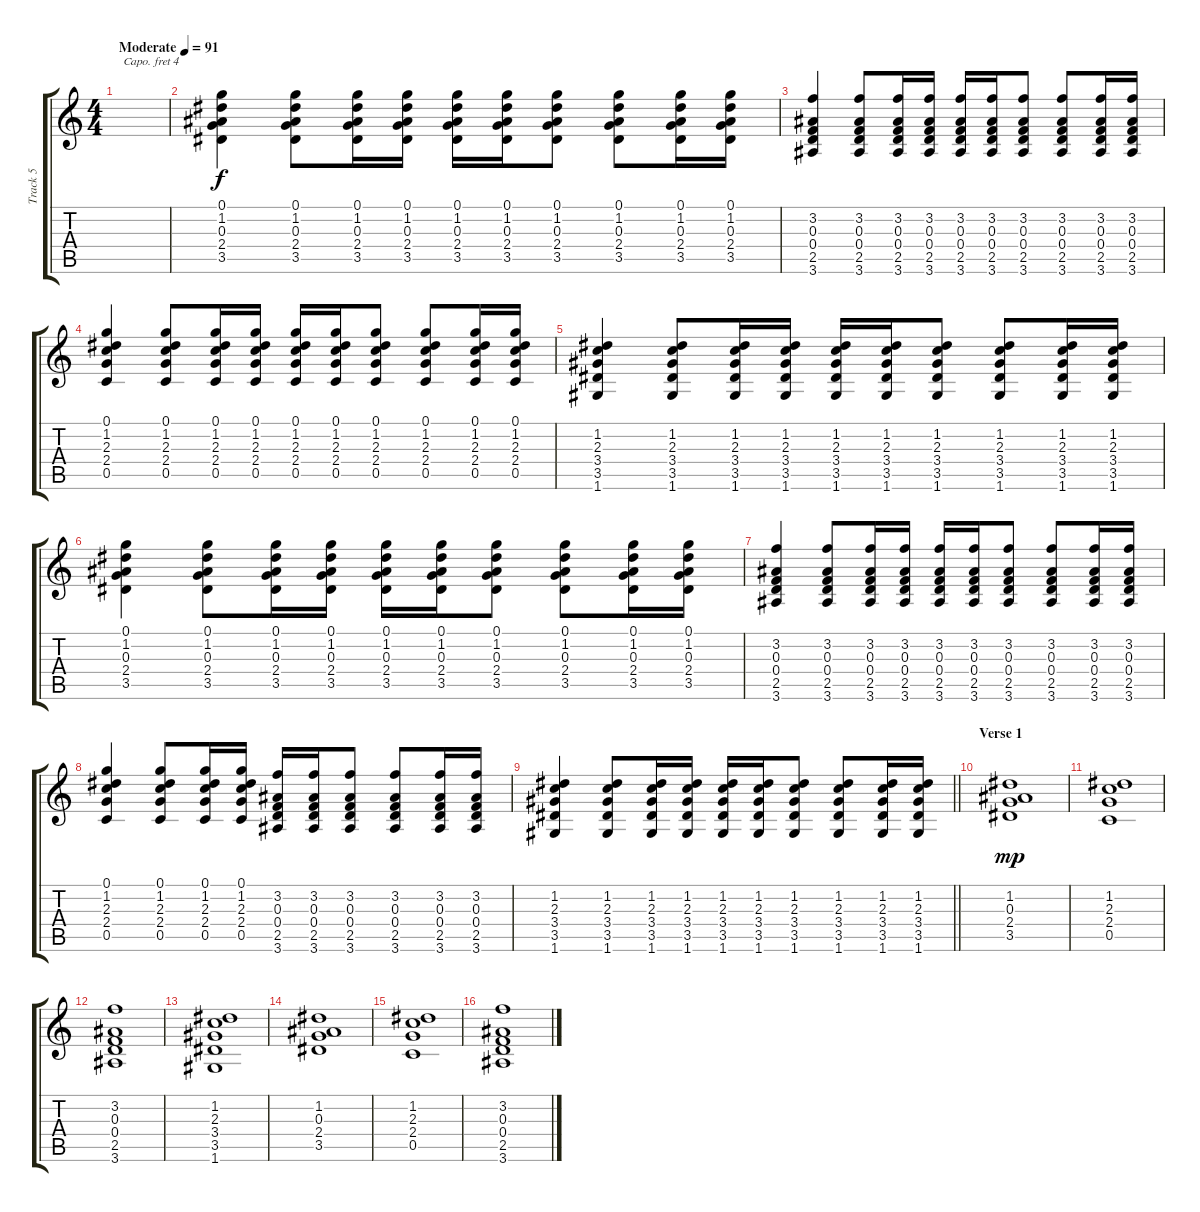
\track ("Track 5" "Track 5") {instrument acousticguitarsteel}
\staff {score tabs}
\capo 4
\tuning (Eb4 Bb3 Gb3 Db3 Ab2 Eb2) {hide}
\ts (4 4)
\tempo (91 "Moderate")
\clef g2
\ks c
|
(0.1 1.2 0.3 2.4 3.5).4 (0.1 1.2 0.3 2.4 3.5).8 (0.1 1.2 0.3 2.4 3.5).16 (0.1 1.2 0.3 2.4 3.5).16 (0.1 1.2 0.3 2.4 3.5).16 (0.1 1.2 0.3 2.4 3.5).16 (0.1 1.2 0.3 2.4 3.5).8 (0.1 1.2 0.3 2.4 3.5).8 (0.1 1.2 0.3 2.4 3.5).16 (0.1 1.2 0.3 2.4 3.5).16 |
(3.2 0.3 0.4 2.5 3.6).4 (3.2 0.3 0.4 2.5 3.6).8 (3.2 0.3 0.4 2.5 3.6).16 (3.2 0.3 0.4 2.5 3.6).16 (3.2 0.3 0.4 2.5 3.6).16 (3.2 0.3 0.4 2.5 3.6).16 (3.2 0.3 0.4 2.5 3.6).8 (3.2 0.3 0.4 2.5 3.6).8 (3.2 0.3 0.4 2.5 3.6).16 (3.2 0.3 0.4 2.5 3.6).16 |
(0.1 1.2 2.3 2.4 0.5).4 (0.1 1.2 2.3 2.4 0.5).8 (0.1 1.2 2.3 2.4 0.5).16 (0.1 1.2 2.3 2.4 0.5).16 (0.1 1.2 2.3 2.4 0.5).16 (0.1 1.2 2.3 2.4 0.5).16 (0.1 1.2 2.3 2.4 0.5).8 (0.1 1.2 2.3 2.4 0.5).8 (0.1 1.2 2.3 2.4 0.5).16 (0.1 1.2 2.3 2.4 0.5).16 |
(1.2 2.3 3.4 3.5 1.6).4 (1.2 2.3 3.4 3.5 1.6).8 (1.2 2.3 3.4 3.5 1.6).16 (1.2 2.3 3.4 3.5 1.6).16 (1.2 2.3 3.4 3.5 1.6).16 (1.2 2.3 3.4 3.5 1.6).16 (1.2 2.3 3.4 3.5 1.6).8 (1.2 2.3 3.4 3.5 1.6).8 (1.2 2.3 3.4 3.5 1.6).16 (1.2 2.3 3.4 3.5 1.6).16 |
(0.1 1.2 0.3 2.4 3.5).4 (0.1 1.2 0.3 2.4 3.5).8 (0.1 1.2 0.3 2.4 3.5).16 (0.1 1.2 0.3 2.4 3.5).16 (0.1 1.2 0.3 2.4 3.5).16 (0.1 1.2 0.3 2.4 3.5).16 (0.1 1.2 0.3 2.4 3.5).8 (0.1 1.2 0.3 2.4 3.5).8 (0.1 1.2 0.3 2.4 3.5).16 (0.1 1.2 0.3 2.4 3.5).16 |
(3.2 0.3 0.4 2.5 3.6).4 (3.2 0.3 0.4 2.5 3.6).8 (3.2 0.3 0.4 2.5 3.6).16 (3.2 0.3 0.4 2.5 3.6).16 (3.2 0.3 0.4 2.5 3.6).16 (3.2 0.3 0.4 2.5 3.6).16 (3.2 0.3 0.4 2.5 3.6).8 (3.2 0.3 0.4 2.5 3.6).8 (3.2 0.3 0.4 2.5 3.6).16 (3.2 0.3 0.4 2.5 3.6).16 |
(0.1 1.2 2.3 2.4 0.5).4 (0.1 1.2 2.3 2.4 0.5).8 (0.1 1.2 2.3 2.4 0.5).16 (0.1 1.2 2.3 2.4 0.5).16 (3.2 0.3 0.4 2.5 3.6).16 (3.2 0.3 0.4 2.5 3.6).16 (3.2 0.3 0.4 2.5 3.6).8 (3.2 0.3 0.4 2.5 3.6).8 (3.2 0.3 0.4 2.5 3.6).16 (3.2 0.3 0.4 2.5 3.6).16 |
\barLineRight lightlight
(1.2 2.3 3.4 3.5 1.6).4 (1.2 2.3 3.4 3.5 1.6).8 (1.2 2.3 3.4 3.5 1.6).16 (1.2 2.3 3.4 3.5 1.6).16 (1.2 2.3 3.4 3.5 1.6).16 (1.2 2.3 3.4 3.5 1.6).16 (1.2 2.3 3.4 3.5 1.6).8 (1.2 2.3 3.4 3.5 1.6).8 (1.2 2.3 3.4 3.5 1.6).16 (1.2 2.3 3.4 3.5 1.6).16 |
\section ("" "Verse 1")
(1.2 0.3 2.4 3.5).1{dy mp} |
(1.2 2.3 2.4 0.5).1 |
(3.2 0.3 0.4 2.5 3.6).1 |
(1.2 2.3 3.4 3.5 1.6).1 |
(1.2 0.3 2.4 3.5).1 |
(1.2 2.3 2.4 0.5).1 |
(3.2 0.3 0.4 2.5 3.6).1
